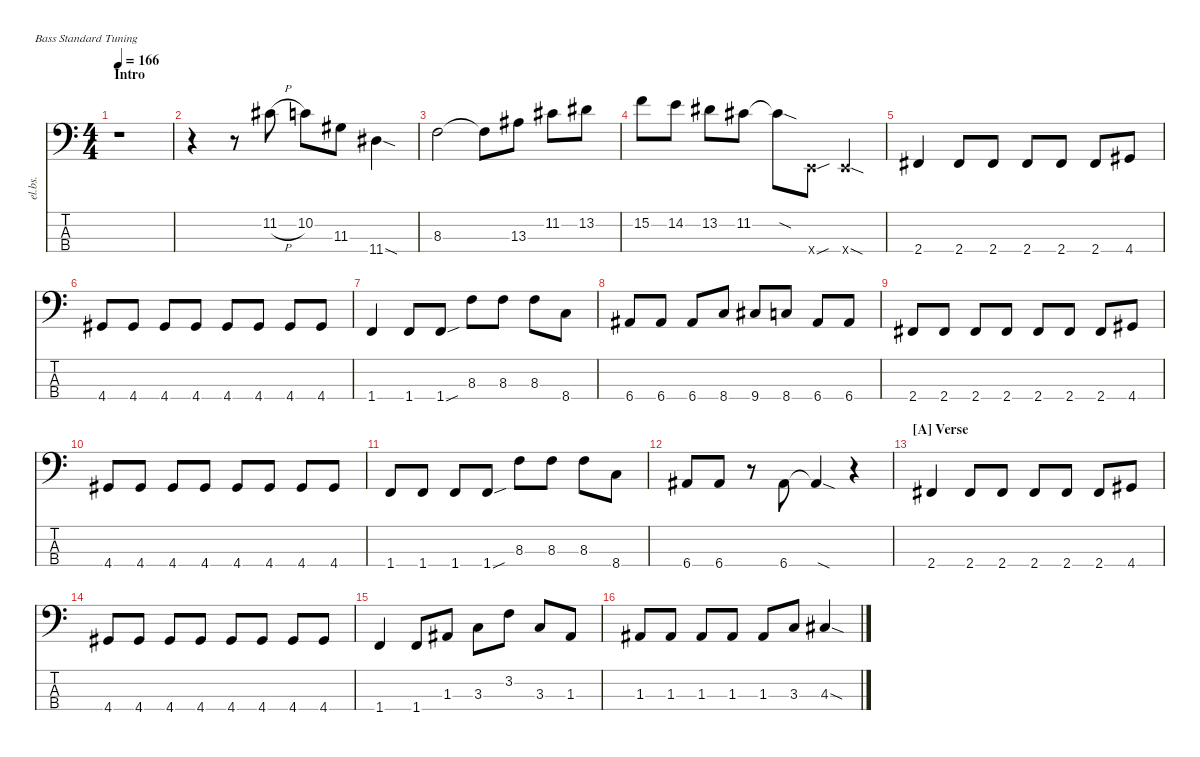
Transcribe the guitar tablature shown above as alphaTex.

\defaultSystemsLayout 4
\hideDynamics
\bracketExtendMode nobrackets
\track ("Electric Bass" "el.bs.") {mute instrument electricbassfinger}
\staff {score tabs}
\tuning (G2 D2 A1 E1)
\ts (4 4)
\section ("" "Intro")
\tempo 166
\clef f4
\ks c
r.1{dy mf instrument electricbassfinger beam Down} |
r.4{beam Down} r.8{beam Down} 11.2{h acc #}.8{beam Down} 10.2.8{beam Down} 11.3{acc #}.8{beam Down} 11.4{sod acc #}.4{beam Down} |
8.3.2{beam Down} 8.3{t}.8{beam Down} 13.3{acc #}.8{beam Down} 11.2{acc #}.8{beam Down} 13.2{acc #}.8{beam Down} |
15.2.8{beam Down} 14.2.8{beam Down} 13.2{acc #}.8{beam Down} 11.2{acc #}.8{beam Down} 11.2{sod t acc #}.8{beam Down} 0.4{sou x}.8{beam Down} 0.4{sod x}.4{beam Up} |
2.4{acc #}.4{beam Up} 2.4{acc #}.8{beam Up} 2.4{acc #}.8{beam Up} 2.4{acc #}.8{beam Up} 2.4{acc #}.8{beam Up} 2.4{acc #}.8{beam Up} 4.4{acc #}.8{beam Up} |
4.4{acc #}.8{beam Up} 4.4{acc #}.8{beam Up} 4.4{acc #}.8{beam Up} 4.4{acc #}.8{beam Up} 4.4{acc #}.8{beam Up} 4.4{acc #}.8{beam Up} 4.4{acc #}.8{beam Up} 4.4{acc #}.8{beam Up} |
1.4.4{beam Up} 1.4.8{beam Up} 1.4{sou}.8{beam Up} 8.3.8{beam Down} 8.3.8{beam Down} 8.3.8{beam Down} 8.4.8{beam Down} |
6.4{acc #}.8{beam Up} 6.4{acc #}.8{beam Up} 6.4{acc #}.8{beam Up} 8.4.8{beam Up} 9.4{acc #}.8{beam Up} 8.4.8{beam Up} 6.4{acc #}.8{beam Up} 6.4{acc #}.8{beam Up} |
2.4{acc #}.8{beam Up} 2.4{acc #}.8{beam Up} 2.4{acc #}.8{beam Up} 2.4{acc #}.8{beam Up} 2.4{acc #}.8{beam Up} 2.4{acc #}.8{beam Up} 2.4{acc #}.8{beam Up} 4.4{acc #}.8{beam Up} |
4.4{acc #}.8{beam Up} 4.4{acc #}.8{beam Up} 4.4{acc #}.8{beam Up} 4.4{acc #}.8{beam Up} 4.4{acc #}.8{beam Up} 4.4{acc #}.8{beam Up} 4.4{acc #}.8{beam Up} 4.4{acc #}.8{beam Up} |
1.4.8{beam Up} 1.4.8{beam Up} 1.4.8{beam Up} 1.4{sou}.8{beam Up} 8.3.8{beam Down} 8.3.8{beam Down} 8.3.8{beam Down} 8.4.8{beam Down} |
6.4{acc #}.8{beam Up} 6.4{acc #}.8{beam Up} r.8{beam Down} 6.4{acc #}.8{beam Up} 6.4{sod t acc #}.4{beam Up} r.4{beam Down} |
\section ("A" "Verse")
2.4{acc #}.4{beam Up} 2.4{acc #}.8{beam Up} 2.4{acc #}.8{beam Up} 2.4{acc #}.8{beam Up} 2.4{acc #}.8{beam Up} 2.4{acc #}.8{beam Up} 4.4{acc #}.8{beam Up} |
4.4{acc #}.8{beam Up} 4.4{acc #}.8{beam Up} 4.4{acc #}.8{beam Up} 4.4{acc #}.8{beam Up} 4.4{acc #}.8{beam Up} 4.4{acc #}.8{beam Up} 4.4{acc #}.8{beam Up} 4.4{acc #}.8{beam Up} |
1.4.4{beam Up} 1.4.8{beam Up} 1.3{acc #}.8{beam Up} 3.3.8{beam Down} 3.2.8{beam Down} 3.3.8{beam Up} 1.3{acc #}.8{beam Up} |
1.3{acc #}.8{beam Up} 1.3{acc #}.8{beam Up} 1.3{acc #}.8{beam Up} 1.3{acc #}.8{beam Up} 1.3{acc #}.8{beam Up} 3.3.8{beam Up} 4.3{sod acc #}.4{beam Up}
